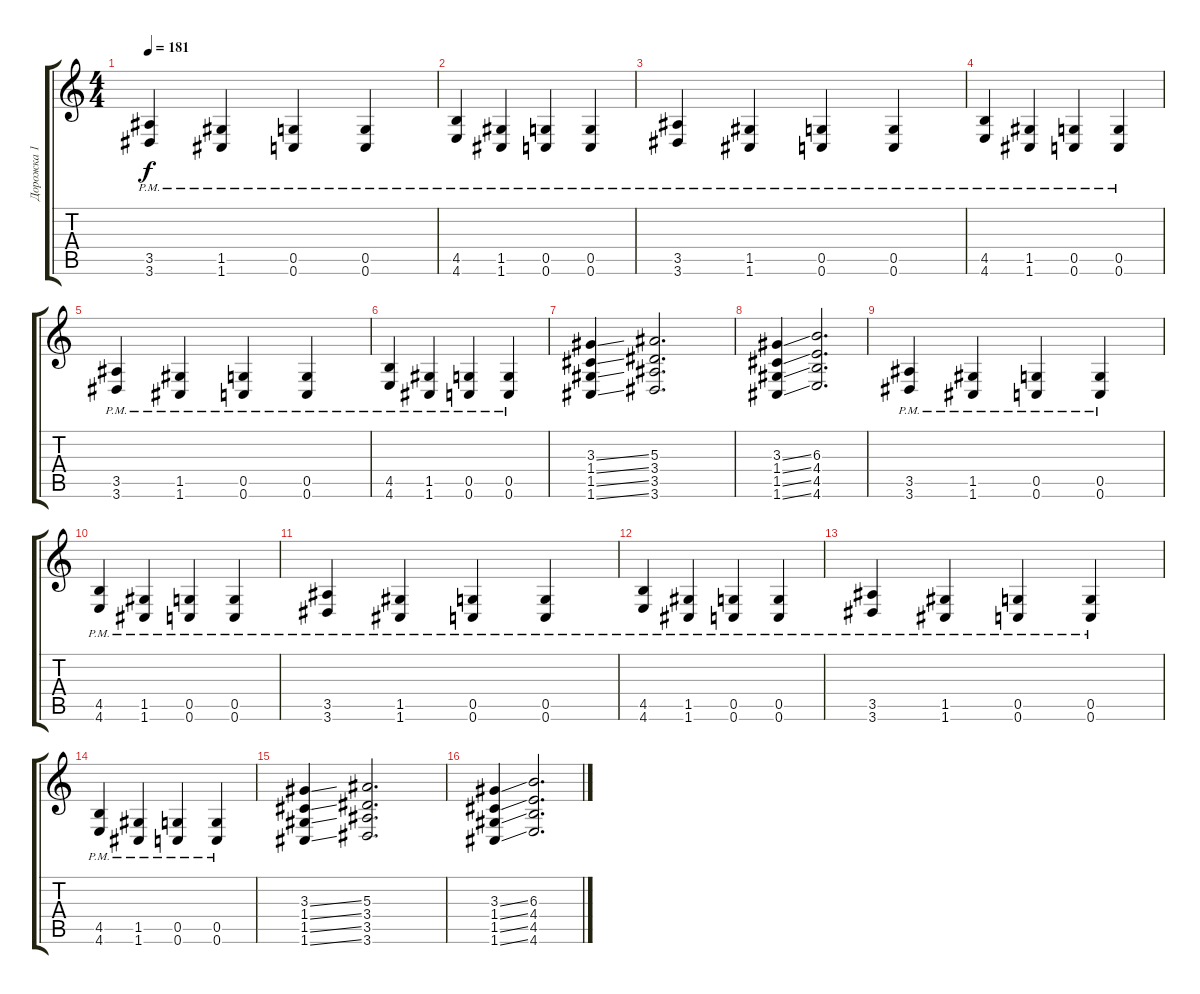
\track ("Дорожка 1" "Дорожка 1") {instrument distortionguitar}
\staff {score tabs}
\tuning (D4 A3 F3 C3 G2 C2) {hide}
\ts (4 4)
\tempo 181
\clef g2
\ks c
(3.5{pm} 3.6{pm}).4{dy f} (1.5{pm} 1.6{pm}).4 (0.5{pm} 0.6{pm}).4 (0.5{pm} 0.6{pm}).4 |
(4.5{pm} 4.6{pm}).4 (1.5{pm} 1.6{pm}).4 (0.5{pm} 0.6{pm}).4 (0.5{pm} 0.6{pm}).4 |
(3.5{pm} 3.6{pm}).4 (1.5{pm} 1.6{pm}).4 (0.5{pm} 0.6{pm}).4 (0.5{pm} 0.6{pm}).4 |
(4.5{pm} 4.6{pm}).4 (1.5{pm} 1.6{pm}).4 (0.5{pm} 0.6{pm}).4 (0.5{pm} 0.6{pm}).4 |
(3.5{pm} 3.6{pm}).4 (1.5{pm} 1.6{pm}).4 (0.5{pm} 0.6{pm}).4 (0.5{pm} 0.6{pm}).4 |
(4.5{pm} 4.6{pm}).4 (1.5{pm} 1.6{pm}).4 (0.5{pm} 0.6{pm}).4 (0.5{pm} 0.6{pm}).4 |
(3.3{ss} 1.4{ss} 1.5{ss} 1.6{ss}).4 (5.3 3.4 3.5 3.6).2{d} |
(3.3{ss} 1.4{ss} 1.5{ss} 1.6{ss}).4 (6.3 4.4 4.5 4.6).2{d} |
(3.5{pm} 3.6{pm}).4 (1.5{pm} 1.6{pm}).4 (0.5{pm} 0.6{pm}).4 (0.5{pm} 0.6{pm}).4 |
(4.5{pm} 4.6{pm}).4 (1.5{pm} 1.6{pm}).4 (0.5{pm} 0.6{pm}).4 (0.5{pm} 0.6{pm}).4 |
(3.5{pm} 3.6{pm}).4 (1.5{pm} 1.6{pm}).4 (0.5{pm} 0.6{pm}).4 (0.5{pm} 0.6{pm}).4 |
(4.5{pm} 4.6{pm}).4 (1.5{pm} 1.6{pm}).4 (0.5{pm} 0.6{pm}).4 (0.5{pm} 0.6{pm}).4 |
(3.5{pm} 3.6{pm}).4 (1.5{pm} 1.6{pm}).4 (0.5{pm} 0.6{pm}).4 (0.5{pm} 0.6{pm}).4 |
(4.5{pm} 4.6{pm}).4 (1.5{pm} 1.6{pm}).4 (0.5{pm} 0.6{pm}).4 (0.5{pm} 0.6{pm}).4 |
(3.3{ss} 1.4{ss} 1.5{ss} 1.6{ss}).4 (5.3 3.4 3.5 3.6).2{d} |
(3.3{ss} 1.4{ss} 1.5{ss} 1.6{ss}).4 (6.3 4.4 4.5 4.6).2{d}
